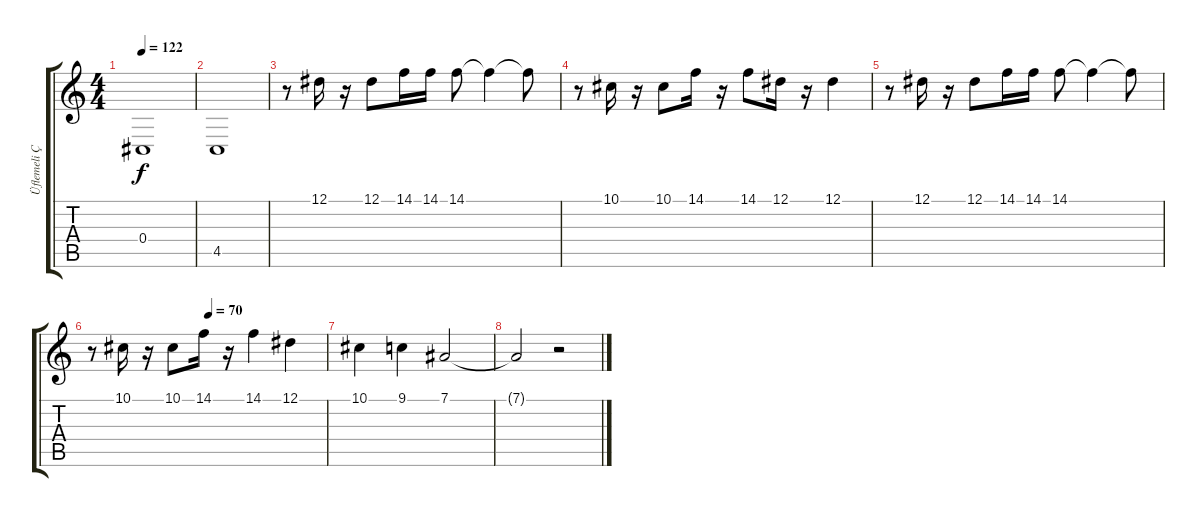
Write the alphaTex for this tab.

\track ("Üflemeli Çalgılar-2" "Üflemeli Ç") {instrument trumpet}
\staff {score tabs}
\tuning (Eb4 Bb3 Gb3 Db3 Ab2 Eb2) {hide}
\ts (4 4)
\tempo 122
\clef g2
\ks c
0.4.1{dy f} |
4.5.1 |
r.8{volume 14} 12.1.16 r.16 12.1.8 14.1.16 14.1.16 14.1.8 14.1{t}.4 14.1{t}.8 |
r.8 10.1.16 r.16 10.1.8 14.1.16 r.16 14.1.8 12.1.16 r.16 12.1.4 |
r.8 12.1.16 r.16 12.1.8 14.1.16 14.1.16 14.1.8 14.1{t}.4 14.1{t}.8 |
\tempo (70 0.5)
r.8 10.1.16 r.16 10.1.8 14.1.16 r.16 14.1.4 12.1.4 |
10.1.4 9.1.4 7.1.2 |
7.1{t}.2 r.2
